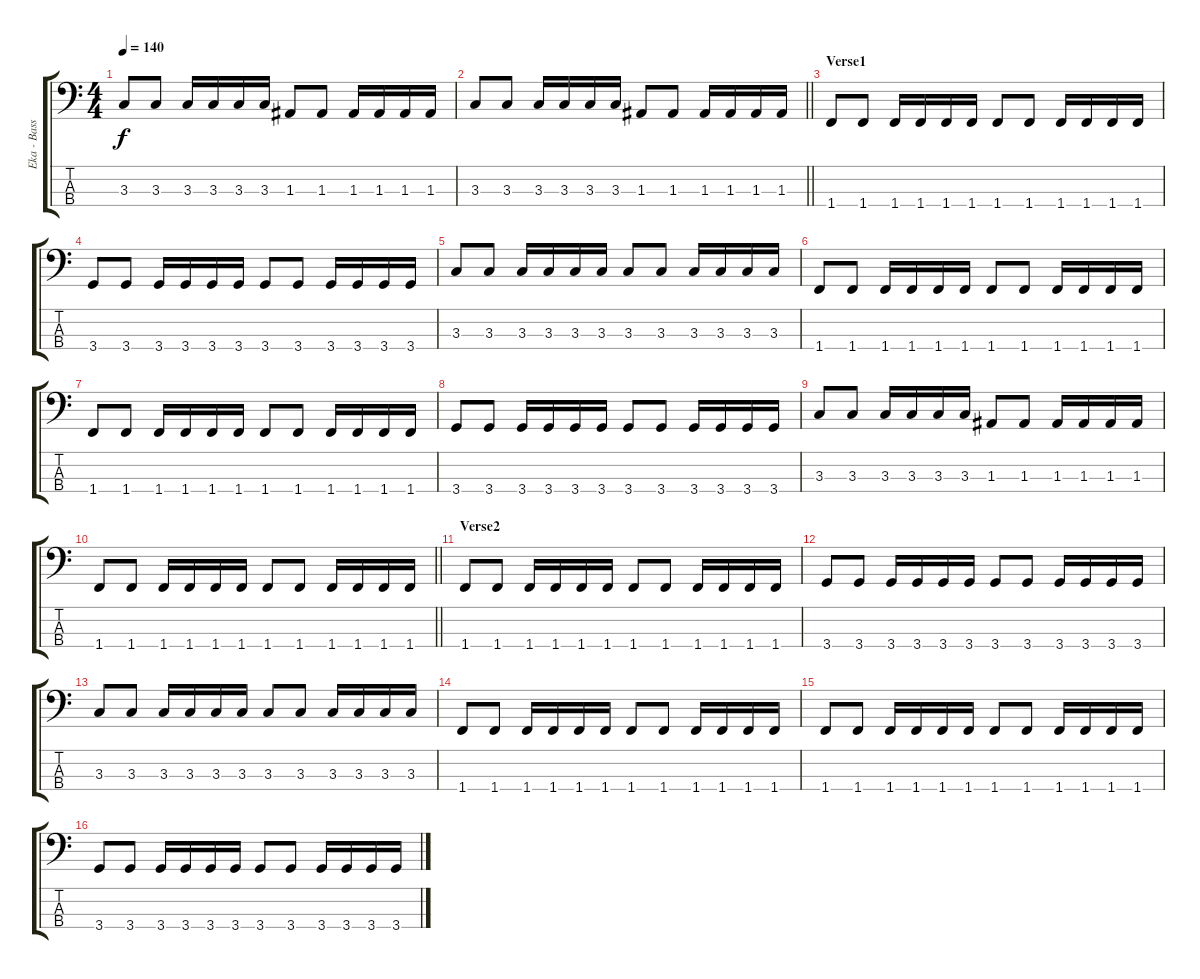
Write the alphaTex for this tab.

\track ("Eka - Bass" "Eka - Bass") {instrument electricbasspick}
\staff {score tabs}
\tuning (G2 D2 A1 E1) {hide}
\ts (4 4)
\tempo 140
\clef f4
\ks c
3.3.8{dy f} 3.3.8 3.3.16 3.3.16 3.3.16 3.3.16 1.3.8 1.3.8 1.3.16 1.3.16 1.3.16 1.3.16 |
\barLineRight lightlight
3.3.8 3.3.8 3.3.16 3.3.16 3.3.16 3.3.16 1.3.8 1.3.8 1.3.16 1.3.16 1.3.16 1.3.16 |
\section ("" "Verse1")
1.4.8 1.4.8 1.4.16 1.4.16 1.4.16 1.4.16 1.4.8 1.4.8 1.4.16 1.4.16 1.4.16 1.4.16 |
3.4.8 3.4.8 3.4.16 3.4.16 3.4.16 3.4.16 3.4.8 3.4.8 3.4.16 3.4.16 3.4.16 3.4.16 |
3.3.8 3.3.8 3.3.16 3.3.16 3.3.16 3.3.16 3.3.8 3.3.8 3.3.16 3.3.16 3.3.16 3.3.16 |
1.4.8 1.4.8 1.4.16 1.4.16 1.4.16 1.4.16 1.4.8 1.4.8 1.4.16 1.4.16 1.4.16 1.4.16 |
1.4.8 1.4.8 1.4.16 1.4.16 1.4.16 1.4.16 1.4.8 1.4.8 1.4.16 1.4.16 1.4.16 1.4.16 |
3.4.8 3.4.8 3.4.16 3.4.16 3.4.16 3.4.16 3.4.8 3.4.8 3.4.16 3.4.16 3.4.16 3.4.16 |
3.3.8 3.3.8 3.3.16 3.3.16 3.3.16 3.3.16 1.3.8 1.3.8 1.3.16 1.3.16 1.3.16 1.3.16 |
\barLineRight lightlight
1.4.8 1.4.8 1.4.16 1.4.16 1.4.16 1.4.16 1.4.8 1.4.8 1.4.16 1.4.16 1.4.16 1.4.16 |
\section ("" "Verse2")
1.4.8 1.4.8 1.4.16 1.4.16 1.4.16 1.4.16 1.4.8 1.4.8 1.4.16 1.4.16 1.4.16 1.4.16 |
3.4.8 3.4.8 3.4.16 3.4.16 3.4.16 3.4.16 3.4.8 3.4.8 3.4.16 3.4.16 3.4.16 3.4.16 |
3.3.8 3.3.8 3.3.16 3.3.16 3.3.16 3.3.16 3.3.8 3.3.8 3.3.16 3.3.16 3.3.16 3.3.16 |
1.4.8 1.4.8 1.4.16 1.4.16 1.4.16 1.4.16 1.4.8 1.4.8 1.4.16 1.4.16 1.4.16 1.4.16 |
1.4.8 1.4.8 1.4.16 1.4.16 1.4.16 1.4.16 1.4.8 1.4.8 1.4.16 1.4.16 1.4.16 1.4.16 |
3.4.8 3.4.8 3.4.16 3.4.16 3.4.16 3.4.16 3.4.8 3.4.8 3.4.16 3.4.16 3.4.16 3.4.16
